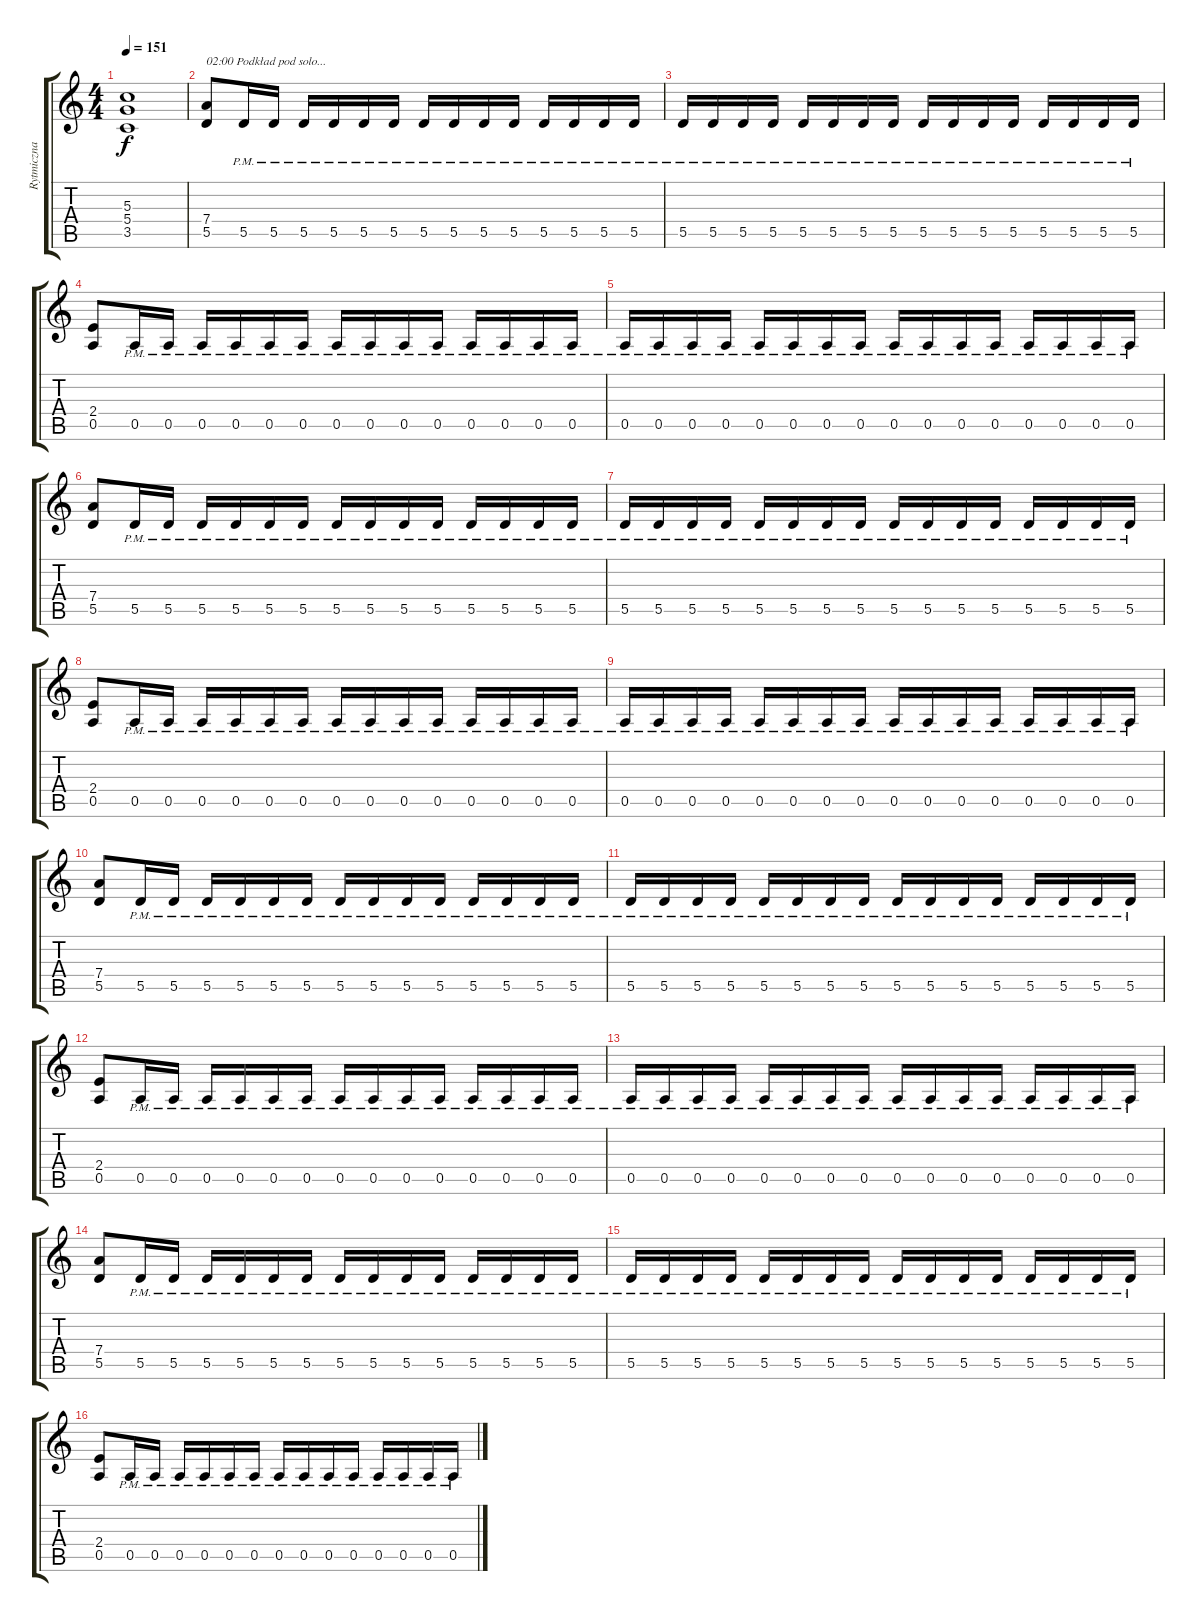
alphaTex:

\track ("Rytmiczna" "Rytmiczna") {instrument distortionguitar}
\staff {score tabs}
\tuning (E4 B3 G3 D3 A2 E2) {hide}
\ts (4 4)
\tempo 151
\clef g2
\ks c
(5.3{t} 5.4{t} 3.5{t}).1{dy f} |
(7.4 5.5).8{txt "02:00 Podkład pod solo..." volume 12} 5.5{pm}.16 5.5{pm}.16 5.5{pm}.16 5.5{pm}.16 5.5{pm}.16 5.5{pm}.16 5.5{pm}.16 5.5{pm}.16 5.5{pm}.16 5.5{pm}.16 5.5{pm}.16 5.5{pm}.16 5.5{pm}.16 5.5{pm}.16 |
5.5{pm}.16 5.5{pm}.16 5.5{pm}.16 5.5{pm}.16 5.5{pm}.16 5.5{pm}.16 5.5{pm}.16 5.5{pm}.16 5.5{pm}.16 5.5{pm}.16 5.5{pm}.16 5.5{pm}.16 5.5{pm}.16 5.5{pm}.16 5.5{pm}.16 5.5{pm}.16 |
(2.4 0.5).8 0.5{pm}.16 0.5{pm}.16 0.5{pm}.16 0.5{pm}.16 0.5{pm}.16 0.5{pm}.16 0.5{pm}.16 0.5{pm}.16 0.5{pm}.16 0.5{pm}.16 0.5{pm}.16 0.5{pm}.16 0.5{pm}.16 0.5{pm}.16 |
0.5{pm}.16 0.5{pm}.16 0.5{pm}.16 0.5{pm}.16 0.5{pm}.16 0.5{pm}.16 0.5{pm}.16 0.5{pm}.16 0.5{pm}.16 0.5{pm}.16 0.5{pm}.16 0.5{pm}.16 0.5{pm}.16 0.5{pm}.16 0.5{pm}.16 0.5{pm}.16 |
(7.4 5.5).8 5.5{pm}.16 5.5{pm}.16 5.5{pm}.16 5.5{pm}.16 5.5{pm}.16 5.5{pm}.16 5.5{pm}.16 5.5{pm}.16 5.5{pm}.16 5.5{pm}.16 5.5{pm}.16 5.5{pm}.16 5.5{pm}.16 5.5{pm}.16 |
5.5{pm}.16 5.5{pm}.16 5.5{pm}.16 5.5{pm}.16 5.5{pm}.16 5.5{pm}.16 5.5{pm}.16 5.5{pm}.16 5.5{pm}.16 5.5{pm}.16 5.5{pm}.16 5.5{pm}.16 5.5{pm}.16 5.5{pm}.16 5.5{pm}.16 5.5{pm}.16 |
(2.4 0.5).8 0.5{pm}.16 0.5{pm}.16 0.5{pm}.16 0.5{pm}.16 0.5{pm}.16 0.5{pm}.16 0.5{pm}.16 0.5{pm}.16 0.5{pm}.16 0.5{pm}.16 0.5{pm}.16 0.5{pm}.16 0.5{pm}.16 0.5{pm}.16 |
0.5{pm}.16 0.5{pm}.16 0.5{pm}.16 0.5{pm}.16 0.5{pm}.16 0.5{pm}.16 0.5{pm}.16 0.5{pm}.16 0.5{pm}.16 0.5{pm}.16 0.5{pm}.16 0.5{pm}.16 0.5{pm}.16 0.5{pm}.16 0.5{pm}.16 0.5{pm}.16 |
(7.4 5.5).8 5.5{pm}.16 5.5{pm}.16 5.5{pm}.16 5.5{pm}.16 5.5{pm}.16 5.5{pm}.16 5.5{pm}.16 5.5{pm}.16 5.5{pm}.16 5.5{pm}.16 5.5{pm}.16 5.5{pm}.16 5.5{pm}.16 5.5{pm}.16 |
5.5{pm}.16 5.5{pm}.16 5.5{pm}.16 5.5{pm}.16 5.5{pm}.16 5.5{pm}.16 5.5{pm}.16 5.5{pm}.16 5.5{pm}.16 5.5{pm}.16 5.5{pm}.16 5.5{pm}.16 5.5{pm}.16 5.5{pm}.16 5.5{pm}.16 5.5{pm}.16 |
(2.4 0.5).8 0.5{pm}.16 0.5{pm}.16 0.5{pm}.16 0.5{pm}.16 0.5{pm}.16 0.5{pm}.16 0.5{pm}.16 0.5{pm}.16 0.5{pm}.16 0.5{pm}.16 0.5{pm}.16 0.5{pm}.16 0.5{pm}.16 0.5{pm}.16 |
0.5{pm}.16 0.5{pm}.16 0.5{pm}.16 0.5{pm}.16 0.5{pm}.16 0.5{pm}.16 0.5{pm}.16 0.5{pm}.16 0.5{pm}.16 0.5{pm}.16 0.5{pm}.16 0.5{pm}.16 0.5{pm}.16 0.5{pm}.16 0.5{pm}.16 0.5{pm}.16 |
(7.4 5.5).8 5.5{pm}.16 5.5{pm}.16 5.5{pm}.16 5.5{pm}.16 5.5{pm}.16 5.5{pm}.16 5.5{pm}.16 5.5{pm}.16 5.5{pm}.16 5.5{pm}.16 5.5{pm}.16 5.5{pm}.16 5.5{pm}.16 5.5{pm}.16 |
5.5{pm}.16 5.5{pm}.16 5.5{pm}.16 5.5{pm}.16 5.5{pm}.16 5.5{pm}.16 5.5{pm}.16 5.5{pm}.16 5.5{pm}.16 5.5{pm}.16 5.5{pm}.16 5.5{pm}.16 5.5{pm}.16 5.5{pm}.16 5.5{pm}.16 5.5{pm}.16 |
(2.4 0.5).8 0.5{pm}.16 0.5{pm}.16 0.5{pm}.16 0.5{pm}.16 0.5{pm}.16 0.5{pm}.16 0.5{pm}.16 0.5{pm}.16 0.5{pm}.16 0.5{pm}.16 0.5{pm}.16 0.5{pm}.16 0.5{pm}.16 0.5{pm}.16
